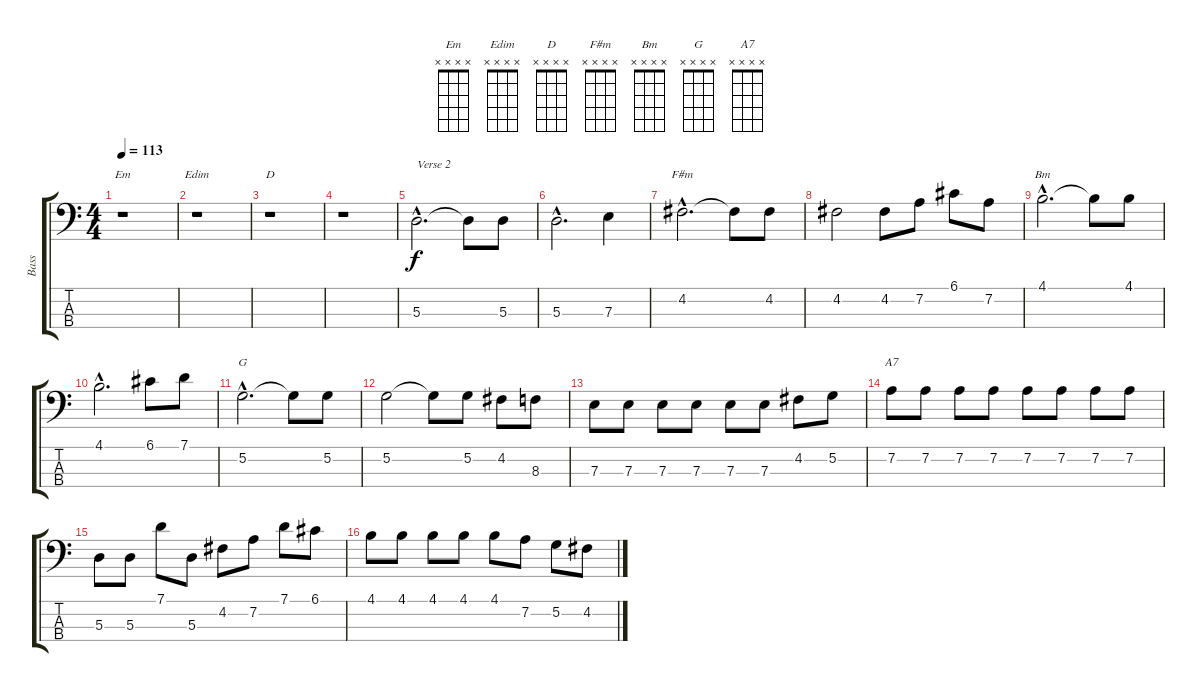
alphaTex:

\track ("Bass" "Bass") {instrument electricbassfinger}
\staff {score tabs}
\tuning (G2 D2 A1 E1) {hide}
\chord ("Em" x x x x)
\chord ("Edim" x x x x)
\chord ("D" x x x x)
\chord ("F#m" x x x x)
\chord ("Bm" x x x x)
\chord ("G" x x x x)
\chord ("A7" x x x x)
\ts (4 4)
\tempo 113
\clef f4
\ks c
r.1{ch "Em" dy f} |
r.1{ch "Edim"} |
r.1{ch "D"} |
r.1 |
5.3{hac}.2{d txt "Verse 2"} 5.3{t}.8 5.3.8 |
5.3{hac}.2{d} 7.3.4 |
4.2{hac}.2{d ch "F#m"} 4.2{t}.8 4.2.8 |
4.2.2 4.2.8 7.2.8 6.1.8 7.2.8 |
4.1{hac}.2{d ch "Bm"} 4.1{t}.8 4.1.8 |
4.1{hac}.2{d} 6.1.8 7.1.8 |
5.2{hac}.2{d ch "G"} 5.2{t}.8 5.2.8 |
5.2.2 5.2{t}.8 5.2.8 4.2.8 8.3.8 |
7.3.8 7.3.8 7.3.8 7.3.8 7.3.8 7.3.8 4.2.8 5.2.8 |
7.2.8{ch "A7"} 7.2.8 7.2.8 7.2.8 7.2.8 7.2.8 7.2.8 7.2.8 |
5.3.8 5.3.8 7.1.8 5.3.8 4.2.8 7.2.8 7.1.8 6.1.8 |
4.1.8 4.1.8 4.1.8 4.1.8 4.1.8 7.2.8 5.2.8 4.2.8
